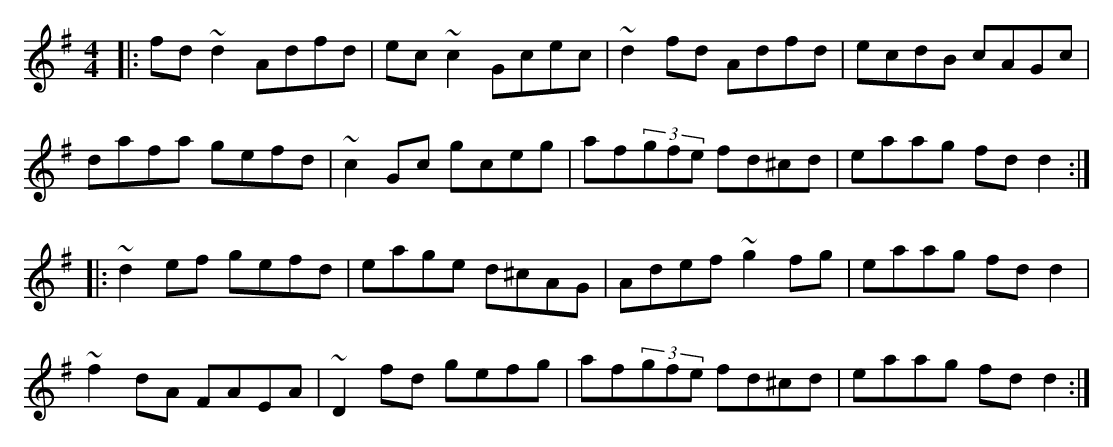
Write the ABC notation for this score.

X:1
M:4/4
K:Dmix
|:fd ~d2 Adfd|ec ~c2 Gcec|~d2 fd Adfd|ecdB cAGc|
dafa gefd|~c2 Gc gceg|af(3gfe fd^cd|eaag fd d2:|
|:~d2 ef gefd|eage d^cAG|Adef ~g2 fg|eaag fd d2|
~f2 dA FAEA|~D2 fd gefg|af(3gfe fd^cd|eaag fd d2:|
